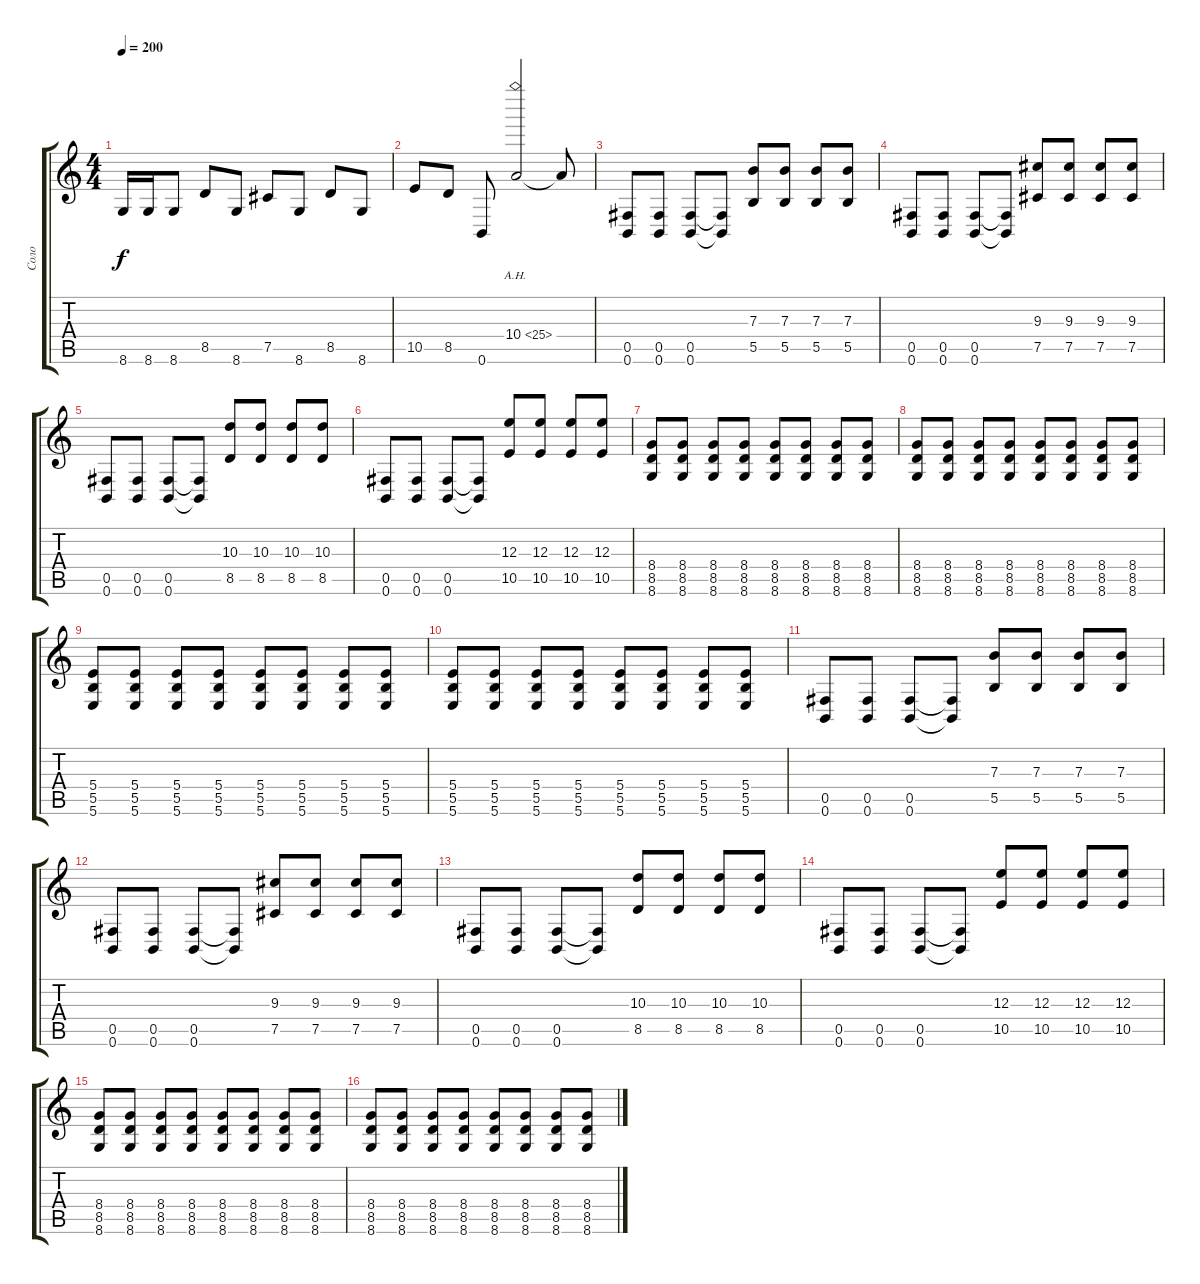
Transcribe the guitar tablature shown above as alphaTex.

\track ("Соло" "Соло") {instrument overdrivenguitar}
\staff {score tabs}
\tuning (Db4 Ab3 E3 B2 Gb2 B1) {hide}
\ts (4 4)
\tempo 200
\clef g2
\ks c
8.6.16{dy f} 8.6.16 8.6.8 8.5.8 8.6.8 7.5.8 8.6.8 8.5.8 8.6.8 |
10.5.8 8.5.8 0.6.8 10.4{ah 15}.2 10.4{t}.8 |
(0.5 0.6).8 (0.5 0.6).8 (0.5 0.6).8 (0.5{t} 0.6{t}).8 (7.3 5.5).8 (7.3 5.5).8 (7.3 5.5).8 (7.3 5.5).8 |
(0.5 0.6).8 (0.5 0.6).8 (0.5 0.6).8 (0.5{t} 0.6{t}).8 (9.3 7.5).8 (9.3 7.5).8 (9.3 7.5).8 (9.3 7.5).8 |
(0.5 0.6).8 (0.5 0.6).8 (0.5 0.6).8 (0.5{t} 0.6{t}).8 (10.3 8.5).8 (10.3 8.5).8 (10.3 8.5).8 (10.3 8.5).8 |
(0.5 0.6).8 (0.5 0.6).8 (0.5 0.6).8 (0.5{t} 0.6{t}).8 (12.3 10.5).8 (12.3 10.5).8 (12.3 10.5).8 (12.3 10.5).8 |
(8.4 8.5 8.6).8 (8.4 8.5 8.6).8 (8.4 8.5 8.6).8 (8.4 8.5 8.6).8 (8.4 8.5 8.6).8 (8.4 8.5 8.6).8 (8.4 8.5 8.6).8 (8.4 8.5 8.6).8 |
(8.4 8.5 8.6).8 (8.4 8.5 8.6).8 (8.4 8.5 8.6).8 (8.4 8.5 8.6).8 (8.4 8.5 8.6).8 (8.4 8.5 8.6).8 (8.4 8.5 8.6).8 (8.4 8.5 8.6).8 |
(5.4 5.5 5.6).8 (5.4 5.5 5.6).8 (5.4 5.5 5.6).8 (5.4 5.5 5.6).8 (5.4 5.5 5.6).8 (5.4 5.5 5.6).8 (5.4 5.5 5.6).8 (5.4 5.5 5.6).8 |
(5.4 5.5 5.6).8 (5.4 5.5 5.6).8 (5.4 5.5 5.6).8 (5.4 5.5 5.6).8 (5.4 5.5 5.6).8 (5.4 5.5 5.6).8 (5.4 5.5 5.6).8 (5.4 5.5 5.6).8 |
(0.5 0.6).8 (0.5 0.6).8 (0.5 0.6).8 (0.5{t} 0.6{t}).8 (7.3 5.5).8 (7.3 5.5).8 (7.3 5.5).8 (7.3 5.5).8 |
(0.5 0.6).8 (0.5 0.6).8 (0.5 0.6).8 (0.5{t} 0.6{t}).8 (9.3 7.5).8 (9.3 7.5).8 (9.3 7.5).8 (9.3 7.5).8 |
(0.5 0.6).8 (0.5 0.6).8 (0.5 0.6).8 (0.5{t} 0.6{t}).8 (10.3 8.5).8 (10.3 8.5).8 (10.3 8.5).8 (10.3 8.5).8 |
(0.5 0.6).8 (0.5 0.6).8 (0.5 0.6).8 (0.5{t} 0.6{t}).8 (12.3 10.5).8 (12.3 10.5).8 (12.3 10.5).8 (12.3 10.5).8 |
(8.4 8.5 8.6).8 (8.4 8.5 8.6).8 (8.4 8.5 8.6).8 (8.4 8.5 8.6).8 (8.4 8.5 8.6).8 (8.4 8.5 8.6).8 (8.4 8.5 8.6).8 (8.4 8.5 8.6).8 |
(8.4 8.5 8.6).8 (8.4 8.5 8.6).8 (8.4 8.5 8.6).8 (8.4 8.5 8.6).8 (8.4 8.5 8.6).8 (8.4 8.5 8.6).8 (8.4 8.5 8.6).8 (8.4 8.5 8.6).8
